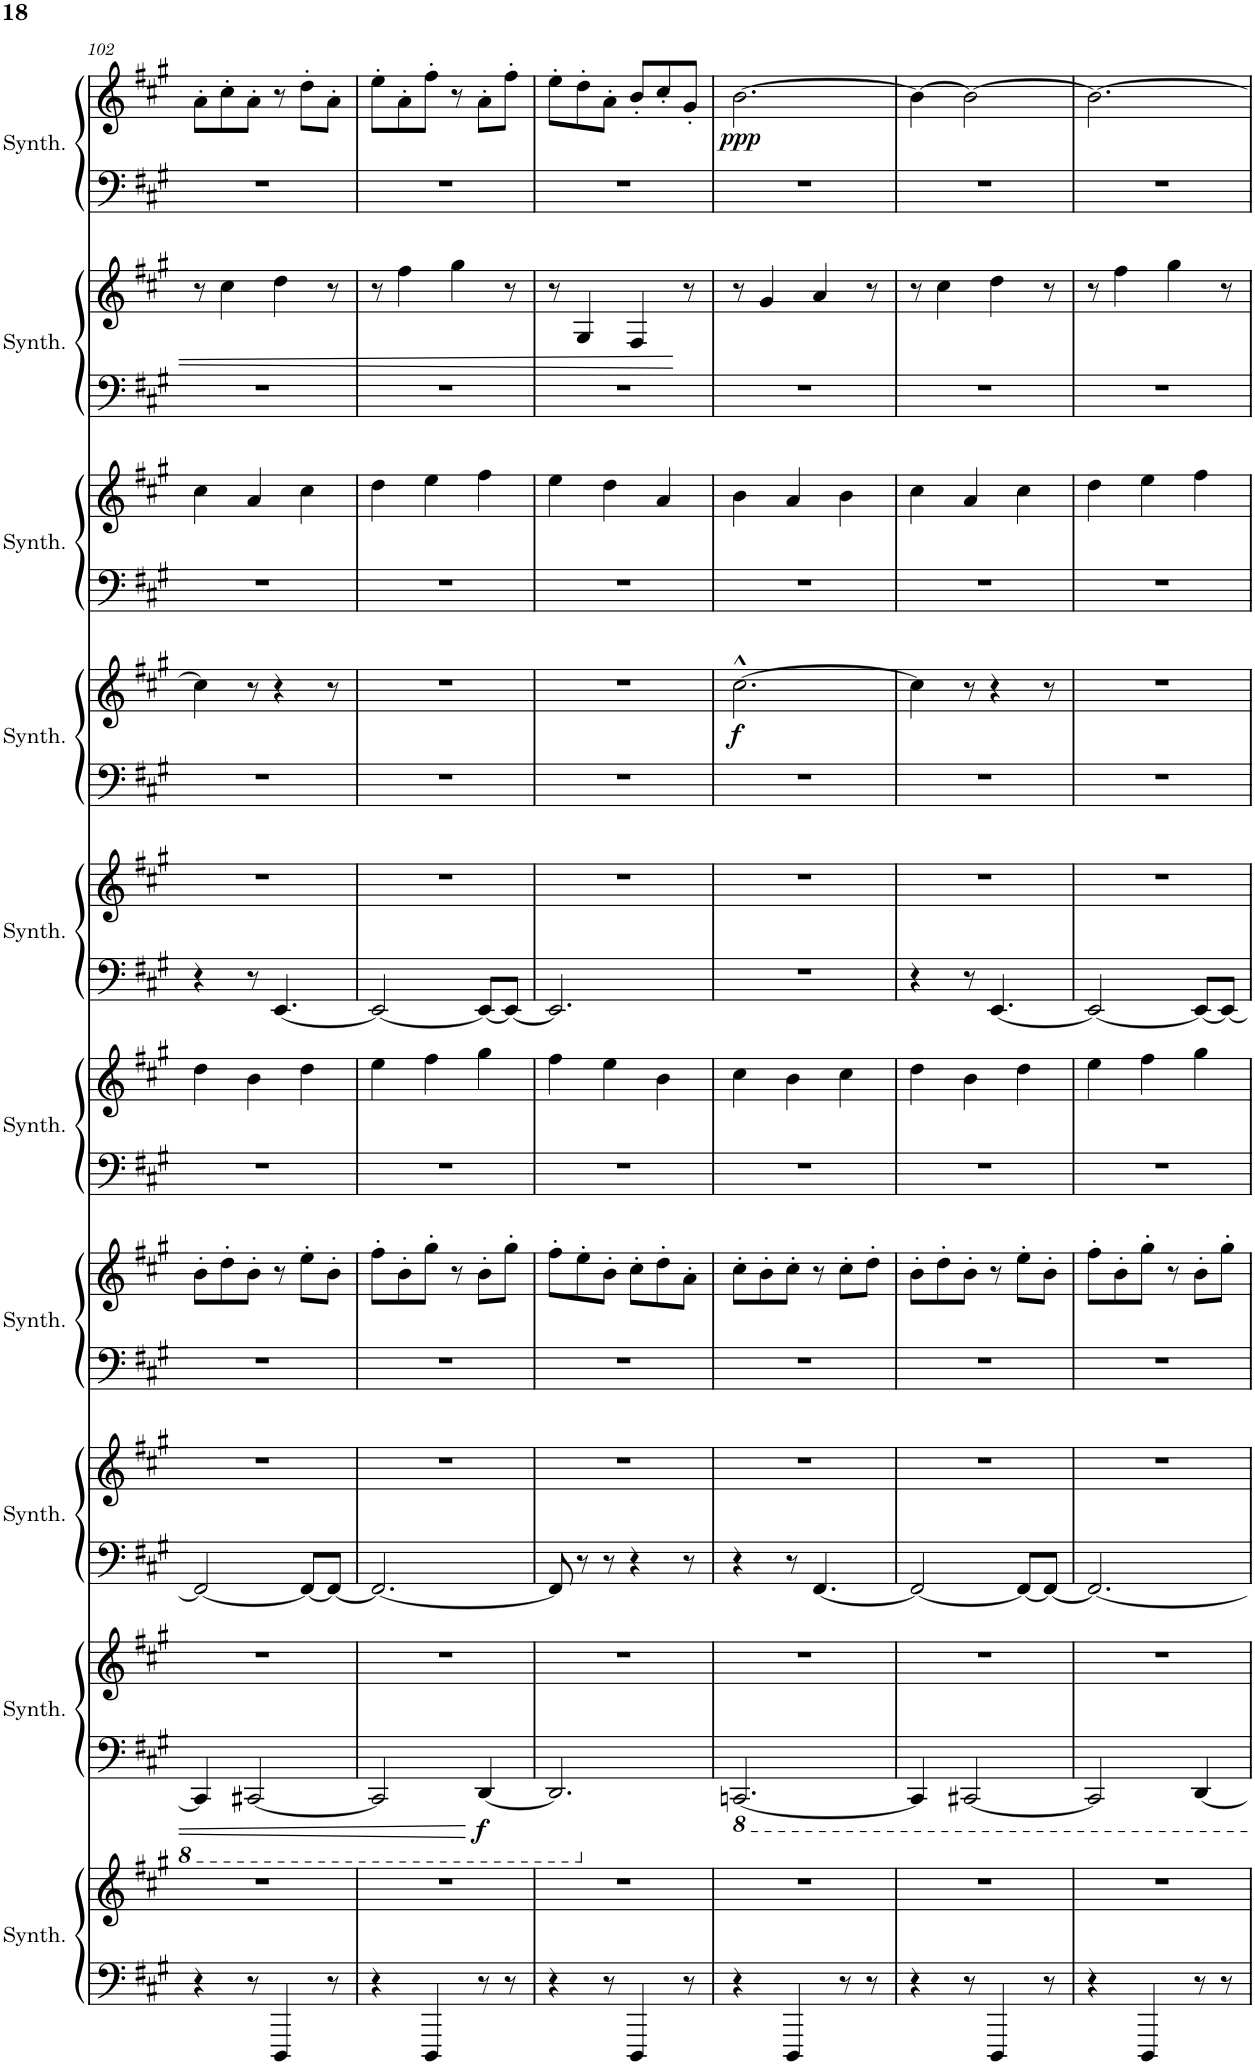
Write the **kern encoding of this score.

**kern	**kern	**kern	**kern	**dynam	**kern	**kern	**kern	**kern	**kern	**kern	**kern	**kern	**kern	**kern	**dynam	**kern	**kern	**kern	**kern	**kern	**kern	**dynam
*part10	*part10	*part9	*part9	*part9	*part8	*part8	*part7	*part7	*part6	*part6	*part5	*part5	*part4	*part4	*part4	*part3	*part3	*part2	*part2	*part1	*part1	*part1
*staff20	*staff19	*staff18	*staff17	*staff17/18	*staff16	*staff15	*staff14	*staff13	*staff12	*staff11	*staff10	*staff9	*staff8	*staff7	*staff7/8	*staff6	*staff5	*staff4	*staff3	*staff2	*staff1	*staff1/2
*I"Crystal Synthesizer	*	*I"Saw Synthesizer	*	*	*I"Bass Synthesizer	*	*I"Pad Synthesizer	*	*I"Metallic Synthesizer	*	*I"Atmosphere Synthesizer	*	*I"Goblins Synthesizer	*	*	*I"Choir Synthesizer	*	*I"Bowed Synthesizer	*	*I"String Synthesizer	*	*
*I'Synth.	*	*I'Synth.	*	*	*I'Synth.	*	*I'Synth.	*	*I'Synth.	*	*I'Synth.	*	*I'Synth.	*	*	*I'Synth.	*	*I'Synth.	*	*I'Synth.	*	*
!!LO:PB:g=z
*clefF4	*clefG2	*clefF4	*clefG2	*	*clefF4	*clefG2	*clefF4	*clefG2	*clefF4	*clefG2	*clefF4	*clefG2	*clefF4	*clefG2	*	*clefF4	*clefG2	*clefF4	*clefG2	*clefF4	*clefG2	*
*k[f#c#g#]	*k[f#c#g#]	*k[f#c#g#]	*k[f#c#g#]	*	*k[f#c#g#]	*k[f#c#g#]	*k[f#c#g#]	*k[f#c#g#]	*k[f#c#g#]	*k[f#c#g#]	*k[f#c#g#]	*k[f#c#g#]	*k[f#c#g#]	*k[f#c#g#]	*	*k[f#c#g#]	*k[f#c#g#]	*k[f#c#g#]	*k[f#c#g#]	*k[f#c#g#]	*k[f#c#g#]	*
*M6/8	*M6/8	*M6/8	*M6/8	*	*M6/8	*M6/8	*M6/8	*M6/8	*M6/8	*M6/8	*M6/8	*M6/8	*M6/8	*M6/8	*	*M6/8	*M6/8	*M6/8	*M6/8	*M6/8	*M6/8	*
*	*	*	*8ba	*	*	*	*	*	*	*	*	*	*	*	*	*	*	*	*	*	*	*
=102	=102	=102	=102	=102	=102	=102	=102	=102	=102	=102	=102	=102	=102	=102	=102	=102	=102	=102	=102	=102	=102	=102
4r	2.r	4CCC/]	2.r	.	2FF#/_	2.r	2.r	8b'\L	2.r	4dd\	4r	2.r	2.r	4cc#\]	.	2.r	4cc#\	2.r	8r	2.r	8a'\L	.
.	.	.	.	.	.	.	.	8dd'\	.	.	.	.	.	.	.	.	.	.	4cc#\	.	8cc#'\	.
8r	.	[2CCC#X/	.	.	.	.	.	8b'\J	.	4b\	8r	.	.	8r	.	.	4a/	.	.	.	8a'\J	.
4DDD/	.	.	.	.	.	.	.	8r	.	.	[4.EE/	.	.	4r	.	.	.	.	4dd\	.	8r	.
.	.	.	.	.	8FF#/L_	.	.	8ee'\L	.	4dd\	.	.	.	.	.	.	4cc#\	.	.	.	8dd'\L	.
8r	.	.	.	.	8FF#/J_	.	.	8b'\J	.	.	.	.	.	8r	.	.	.	.	8r	.	8a'\J	.
=103	=103	=103	=103	=103	=103	=103	=103	=103	=103	=103	=103	=103	=103	=103	=103	=103	=103	=103	=103	=103	=103	=103
4r	2.r	2CCC#/]	2.r	.	2.FF#/_	2.r	2.r	8ff#'\L	2.r	4ee\	2EE/_	2.r	2.r	2.r	.	2.r	4dd\	2.r	8r	2.r	8ee'\L	.
.	.	.	.	.	.	.	.	8b'\	.	.	.	.	.	.	.	.	.	.	4ff#\	.	8a'\	.
4DDD/	.	.	.	.	.	.	.	8gg#'\J	.	4ff#\	.	.	.	.	.	.	4ee\	.	.	.	8ff#'\J	.
.	.	.	.	.	.	.	.	8r	.	.	.	.	.	.	.	.	.	.	4gg#\	.	8r	.
!	!	!	!	!LO:DY:b=2	!	!	!	!	!	!	!	!	!	!	!	!	!	!	!	!	!	!
8r	.	[4DDD/	.	f	.	.	.	8b'\L	.	4gg#\	8EE/L_	.	.	.	.	.	4ff#\	.	.	.	8a'\L	.
8r	.	.	.	.	.	.	.	8gg#'\J	.	.	8EE/J_	.	.	.	.	.	.	.	8r	.	8ff#'\J	.
=104	=104	=104	=104	=104	=104	=104	=104	=104	=104	=104	=104	=104	=104	=104	=104	=104	=104	=104	=104	=104	=104	=104
4r	2.r	2.DDD/]	2.r	.	8FF#/]	2.r	2.r	8ff#'\L	2.r	4ff#\	2.EE/]	2.r	2.r	2.r	.	2.r	4ee\	2.r	8r	2.r	8ee'\L	.
.	.	.	.	.	8r	.	.	8ee'\	.	.	.	.	.	.	.	.	.	.	4G#/	.	8dd'\	.
8r	.	.	.	.	8r	.	.	8b'\J	.	4ee\	.	.	.	.	.	.	4dd\	.	.	.	8a'\J	.
4DDD/	.	.	.	.	4r	.	.	8cc#'\L	.	.	.	.	.	.	.	.	.	.	4F#/	.	8b'/L	.
.	.	.	.	.	.	.	.	8dd'\	.	4b\	.	.	.	.	.	.	4a/	.	.	.	8cc#'/	.
8r	.	.	.	.	8r	.	.	8a'\J	.	.	.	.	.	.	.	.	.	.	8r	.	8g#'/J	.
=105	=105	=105	=105	=105	=105	=105	=105	=105	=105	=105	=105	=105	=105	=105	=105	=105	=105	=105	=105	=105	=105	=105
*	*	*X8ba	*	*	*	*	*	*	*	*	*	*	*	*	*	*	*	*	*	*	*	*
!	!	!	!	!	!	!	!	!	!	!	!	!	!	!	!LO:DY:b	!	!	!	!	!	!	!LO:DY:b
4r	2.r	[2.CCCn/	2.r	.	4r	2.r	2.r	8cc#'\L	2.r	4cc#\	2.r	2.r	2.r	[2.cc#^^\	f	2.r	4b\	2.r	8r	2.r	[2.b\	ppp
.	.	.	.	.	.	.	.	8b'\	.	.	.	.	.	.	.	.	.	.	4g#/	.	.	.
4DDD/	.	.	.	.	8r	.	.	8cc#'\J	.	4b\	.	.	.	.	.	.	4a/	.	.	.	.	.
.	.	.	.	.	[4.FF#/	.	.	8r	.	.	.	.	.	.	.	.	.	.	4a/	.	.	.
8r	.	.	.	.	.	.	.	8cc#'\L	.	4cc#\	.	.	.	.	.	.	4b\	.	.	.	.	.
8r	.	.	.	.	.	.	.	8dd'\J	.	.	.	.	.	.	.	.	.	.	8r	.	.	.
=106	=106	=106	=106	=106	=106	=106	=106	=106	=106	=106	=106	=106	=106	=106	=106	=106	=106	=106	=106	=106	=106	=106
4r	2.r	4CCC/]	2.r	.	2FF#/_	2.r	2.r	8b'\L	2.r	4dd\	4r	2.r	2.r	4cc#\]	.	2.r	4cc#\	2.r	8r	2.r	4b\_	.
.	.	.	.	.	.	.	.	8dd'\	.	.	.	.	.	.	.	.	.	.	4cc#\	.	.	.
8r	.	[2CCC#X/	.	.	.	.	.	8b'\J	.	4b\	8r	.	.	8r	.	.	4a/	.	.	.	2b\_	.
4DDD/	.	.	.	.	.	.	.	8r	.	.	[4.EE/	.	.	4r	.	.	.	.	4dd\	.	.	.
.	.	.	.	.	8FF#/L_	.	.	8ee'\L	.	4dd\	.	.	.	.	.	.	4cc#\	.	.	.	.	.
8r	.	.	.	.	8FF#/J_	.	.	8b'\J	.	.	.	.	.	8r	.	.	.	.	8r	.	.	.
=107	=107	=107	=107	=107	=107	=107	=107	=107	=107	=107	=107	=107	=107	=107	=107	=107	=107	=107	=107	=107	=107	=107
4r	2.r	2CCC#/]	2.r	.	2.FF#/_	2.r	2.r	8ff#'\L	2.r	4ee\	2EE/_	2.r	2.r	2.r	.	2.r	4dd\	2.r	8r	2.r	2.b\_	.
.	.	.	.	.	.	.	.	8b'\	.	.	.	.	.	.	.	.	.	.	4ff#\	.	.	.
4DDD/	.	.	.	.	.	.	.	8gg#'\J	.	4ff#\	.	.	.	.	.	.	4ee\	.	.	.	.	.
.	.	.	.	.	.	.	.	8r	.	.	.	.	.	.	.	.	.	.	4gg#\	.	.	.
8r	.	[4DDD/	.	.	.	.	.	8b'\L	.	4gg#\	8EE/L_	.	.	.	.	.	4ff#\	.	.	.	.	.
8r	.	.	.	.	.	.	.	8gg#'\J	.	.	8EE/J_	.	.	.	.	.	.	.	8r	.	.	.
=	=	=	=	=	=	=	=	=	=	=	=	=	=	=	=	=	=	=	=	=	=	=
*-	*-	*-	*-	*-	*-	*-	*-	*-	*-	*-	*-	*-	*-	*-	*-	*-	*-	*-	*-	*-	*-	*-
